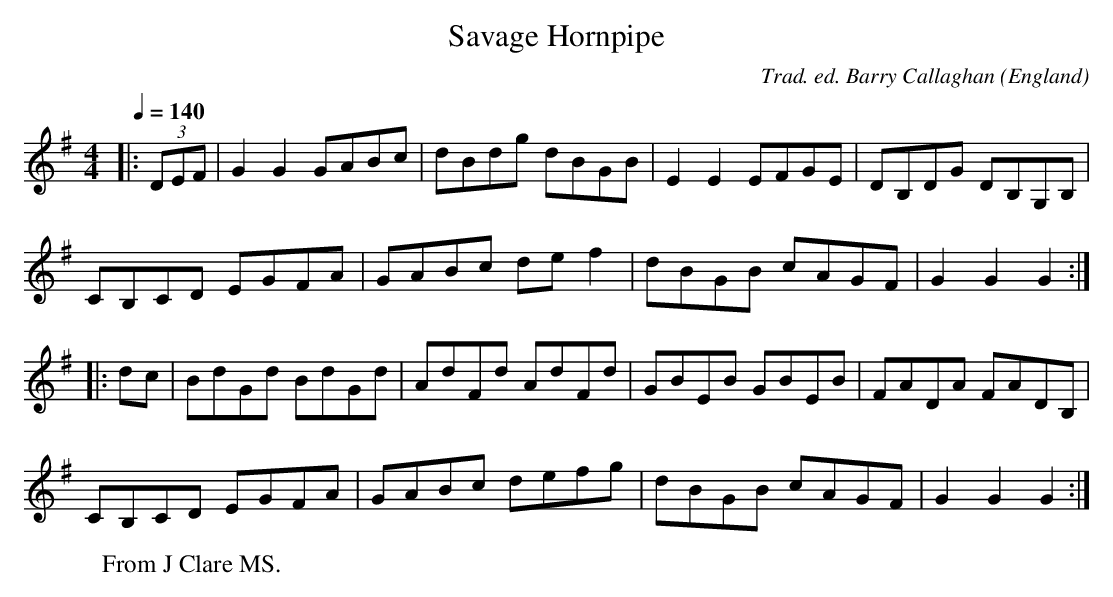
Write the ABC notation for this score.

X:1
T:Savage Hornpipe
C:Trad. ed. Barry Callaghan
O:England
M:4/4
L:1/8
Q:1/4=140
K:G
|:(3DEF|G2G2 GABc|dBdg dBGB|E2E2 EFGE|DB,DG DB,G,B,|
CB,CD EGFA|GABc def2|dBGB cAGF|G2G2 G2:|
|:dc|BdGd BdGd|AdFd AdFd|GBEB GBEB|FADA FADB,|
CB,CD EGFA|GABc defg|dBGB cAGF|G2G2 G2:|]
W:From J Clare MS.
